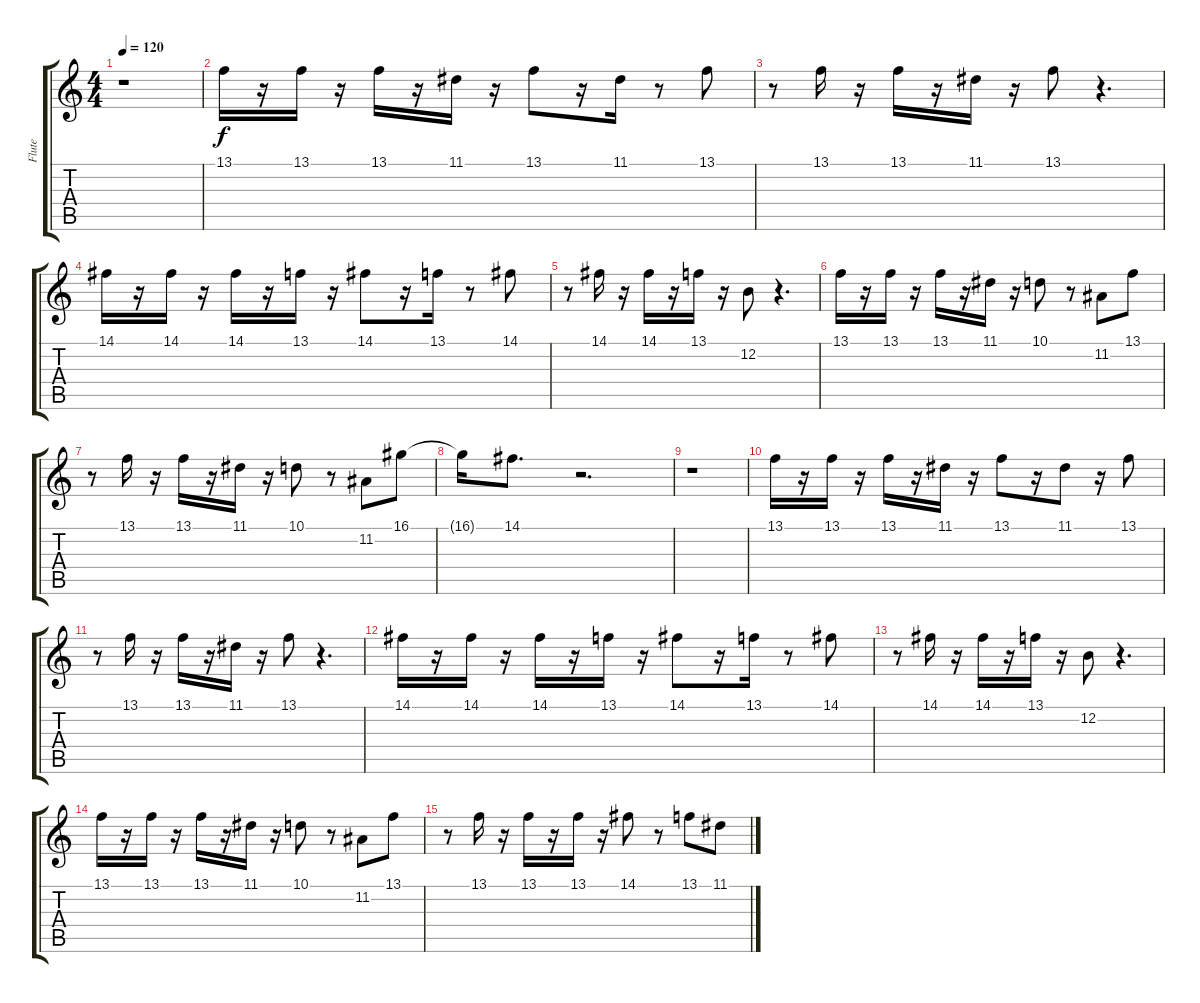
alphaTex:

\track ("Flute" "Flute") {instrument flute}
\staff {score tabs}
\tuning (E4 B3 G3 D3 A2 E2) {hide}
\ts (4 4)
\tempo 120
\clef g2
\ks c
r.1{dy f} |
13.1.16 r.16 13.1.16 r.16 13.1.16 r.16 11.1.16 r.16 13.1.8 r.16 11.1.16 r.8 13.1.8 |
r.8 13.1.16 r.16 13.1.16 r.16 11.1.16 r.16 13.1.8 r.4{d} |
14.1.16 r.16 14.1.16 r.16 14.1.16 r.16 13.1.16 r.16 14.1.8 r.16 13.1.16 r.8 14.1.8 |
r.8 14.1.16 r.16 14.1.16 r.16 13.1.16 r.16 12.2.8 r.4{d} |
13.1.16 r.16 13.1.16 r.16 13.1.16 r.16 11.1.16 r.16 10.1.8 r.8 11.2.8 13.1.8 |
r.8 13.1.16 r.16 13.1.16 r.16 11.1.16 r.16 10.1.8 r.8 11.2.8 16.1.8 |
16.1{t}.16 14.1.8{d} r.2{d} |
r.1 |
13.1.16 r.16 13.1.16 r.16 13.1.16 r.16 11.1.16 r.16 13.1.8 r.16 11.1.8 r.16 13.1.8 |
r.8 13.1.16 r.16 13.1.16 r.16 11.1.16 r.16 13.1.8 r.4{d} |
14.1.16 r.16 14.1.16 r.16 14.1.16 r.16 13.1.16 r.16 14.1.8 r.16 13.1.16 r.8 14.1.8 |
r.8 14.1.16 r.16 14.1.16 r.16 13.1.16 r.16 12.2.8 r.4{d} |
13.1.16 r.16 13.1.16 r.16 13.1.16 r.16 11.1.16 r.16 10.1.8 r.8 11.2.8 13.1.8 |
r.8 13.1.16 r.16 13.1.16 r.16 13.1.16 r.16 14.1.8 r.8 13.1.8 11.1.8
